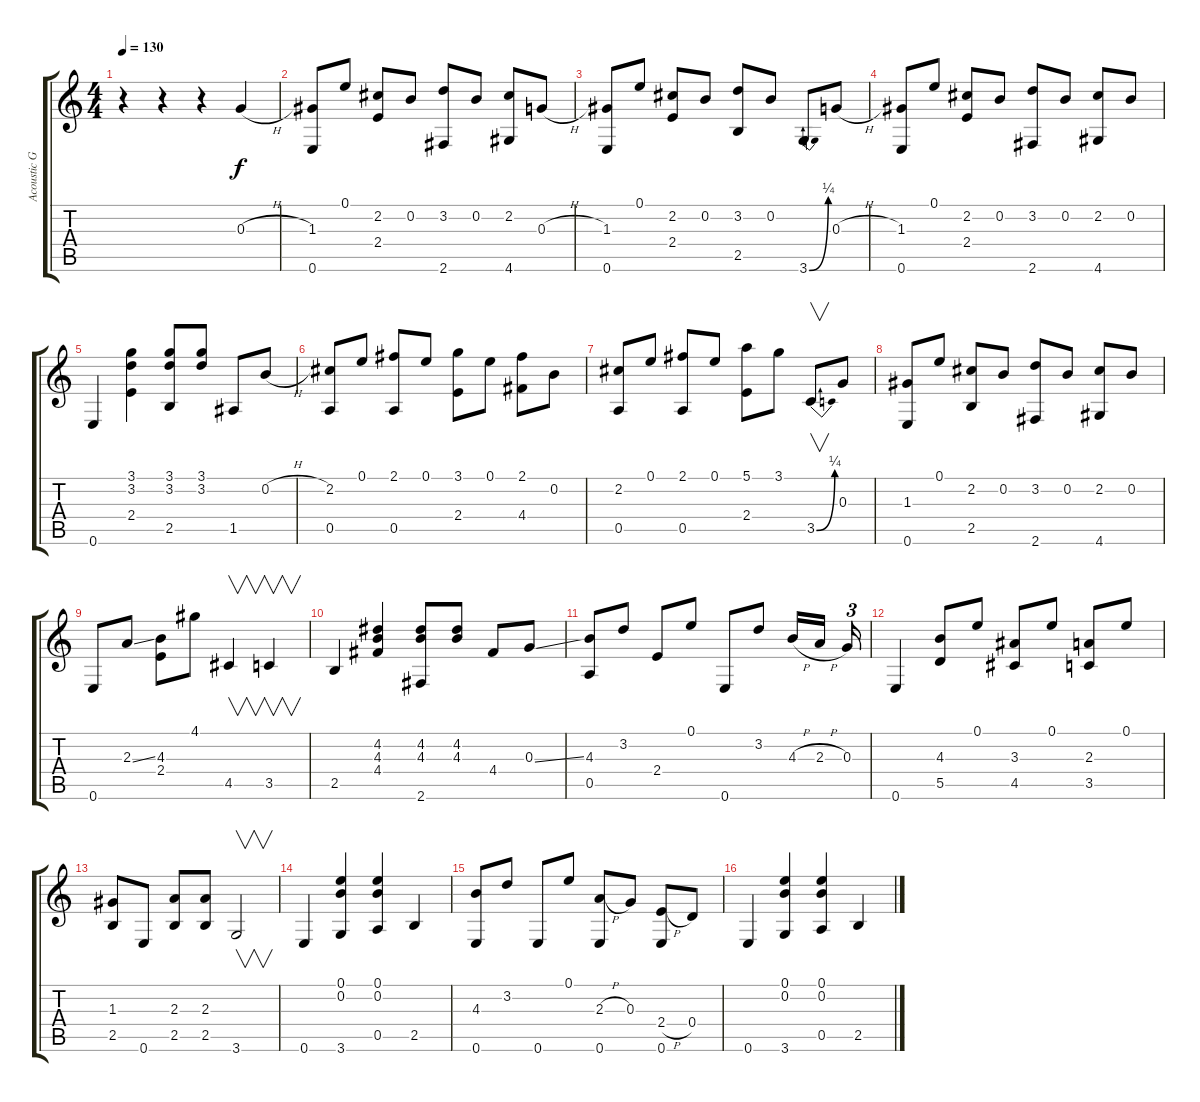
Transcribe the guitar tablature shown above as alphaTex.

\track ("Acoustic Guitar" "Acoustic G") {instrument acousticguitarsteel}
\staff {score tabs}
\tuning (E4 B3 G3 D3 A2 E2) {hide}
\ts (4 4)
\tempo 130
\clef g2
\ks c
r.4{dy f instrument acousticguitarsteel} r.4 r.4 0.3{h}.4 |
(1.3 0.6).8 0.1.8 (2.2 2.4).8 0.2.8 (3.2 2.6).8 0.2.8 (2.2 4.6).8 0.3{h}.8 |
(1.3 0.6).8 0.1.8 (2.2 2.4).8 0.2.8 (3.2 2.5).8 0.2.8 3.6{be (bend 0 0 60 1)}.8 0.3{h}.8 |
(1.3 0.6).8 0.1.8 (2.2 2.4).8 0.2.8 (3.2 2.6).8 0.2.8 (2.2 4.6).8 0.2.8 |
0.6.4 (3.1 3.2 2.4).4 (3.1 3.2 2.5).8 (3.1 3.2).8 1.5.8 0.2{h}.8 |
(2.2 0.5).8 0.1.8 (2.1 0.5).8 0.1.8 (3.1 2.4).8 0.1.8 (2.1 4.4).8 0.2.8 |
(2.2 0.5).8 0.1.8 (2.1 0.5).8 0.1.8 (5.1 2.4).8 3.1.8 3.5{be (bend 0 0 60 1)}.8{v} 0.3.8 |
(1.3 0.6).8 0.1.8 (2.2 2.5).8 0.2.8 (3.2 2.6).8 0.2.8 (2.2 4.6).8 0.2.8 |
0.6.8 2.3{ss}.8 (4.3 2.4).8 4.1.8 4.5.4{v} 3.5.4{v} |
2.5.4 (4.2 4.3 4.4).4 (4.2 4.3 2.6).8 (4.2 4.3).8 4.4.8 0.3{ss}.8 |
(4.3 0.5).8 3.2.8 2.4.8 0.1.8 0.6.8 3.2.8 4.3{h}.16 2.3{h}.16 0.3.16{tu (3 2)} |
0.6.4 (4.3 5.5).8 0.1.8 (3.3 4.5).8 0.1.8 (2.3 3.5).8 0.1.8 |
(1.3 2.5).8 0.6.8 (2.3 2.5).8 (2.3 2.5).8 3.6.2{v} |
0.6.4 (0.1 0.2 3.6).4 (0.1 0.2 0.5).4 2.5.4 |
(4.3 0.6).8 3.2.8 0.6.8 0.1.8 (2.3{h} 0.6).8 0.3.8 (2.4{h} 0.6).8 0.4.8 |
0.6.4 (0.1 0.2 3.6).4 (0.1 0.2 0.5).4 2.5.4
